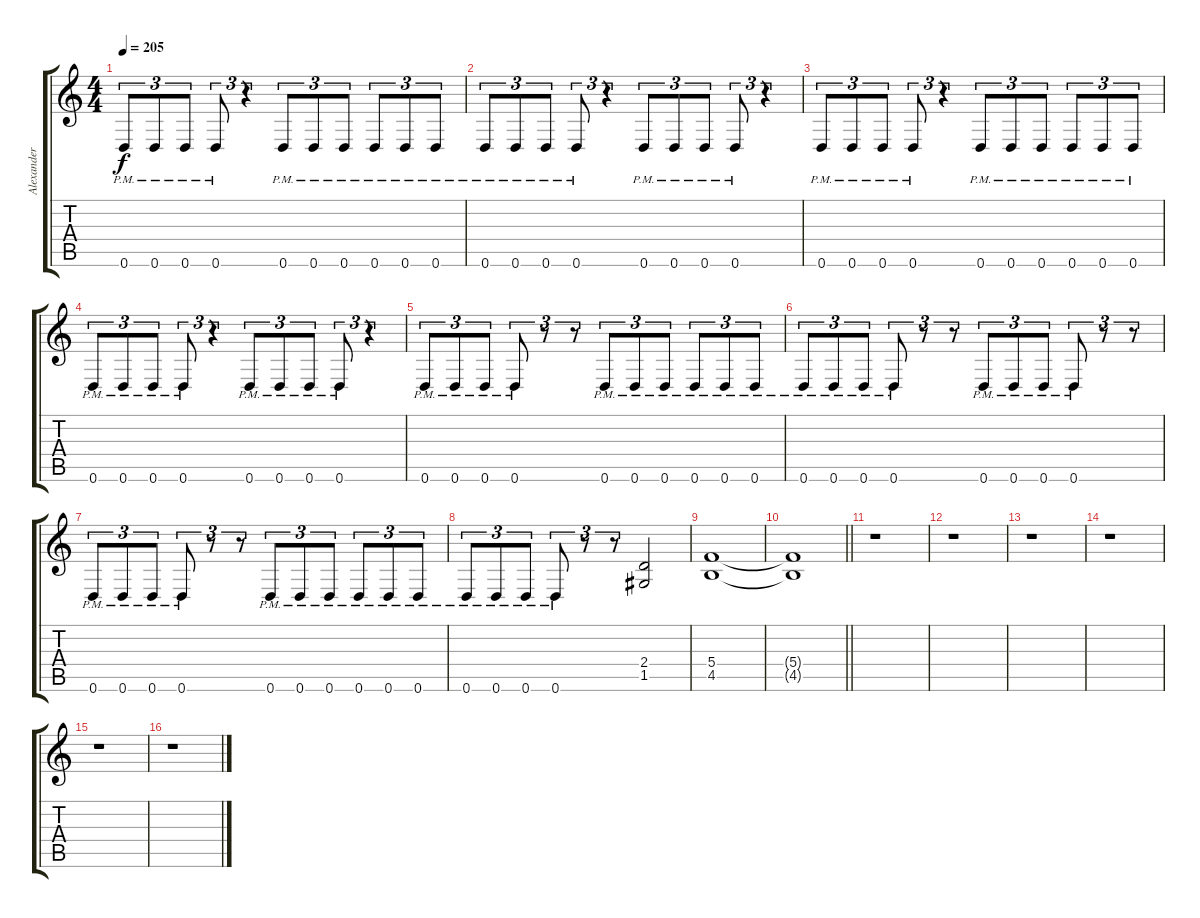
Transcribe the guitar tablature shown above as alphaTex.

\track ("Alexander Kuoppala" "Alexander ") {instrument distortionguitar}
\staff {score tabs}
\tuning (D4 A3 F3 C3 G2 D2) {hide}
\ts (4 4)
\tempo 205
\clef g2
\ks c
0.6{pm}.8{tu (3 2) dy f} 0.6{pm}.8{tu (3 2)} 0.6{pm}.8{tu (3 2)} 0.6{pm}.8{tu (3 2)} r.4{tu (3 2)} 0.6{pm}.8{tu (3 2)} 0.6{pm}.8{tu (3 2)} 0.6{pm}.8{tu (3 2)} 0.6{pm}.8{tu (3 2)} 0.6{pm}.8{tu (3 2)} 0.6{pm}.8{tu (3 2)} |
0.6{pm}.8{tu (3 2)} 0.6{pm}.8{tu (3 2)} 0.6{pm}.8{tu (3 2)} 0.6{pm}.8{tu (3 2)} r.4{tu (3 2)} 0.6{pm}.8{tu (3 2)} 0.6{pm}.8{tu (3 2)} 0.6{pm}.8{tu (3 2)} 0.6{pm}.8{tu (3 2)} r.4{tu (3 2)} |
0.6{pm}.8{tu (3 2)} 0.6{pm}.8{tu (3 2)} 0.6{pm}.8{tu (3 2)} 0.6{pm}.8{tu (3 2)} r.4{tu (3 2)} 0.6{pm}.8{tu (3 2)} 0.6{pm}.8{tu (3 2)} 0.6{pm}.8{tu (3 2)} 0.6{pm}.8{tu (3 2)} 0.6{pm}.8{tu (3 2)} 0.6{pm}.8{tu (3 2)} |
0.6{pm}.8{tu (3 2)} 0.6{pm}.8{tu (3 2)} 0.6{pm}.8{tu (3 2)} 0.6{pm}.8{tu (3 2)} r.4{tu (3 2)} 0.6{pm}.8{tu (3 2)} 0.6{pm}.8{tu (3 2)} 0.6{pm}.8{tu (3 2)} 0.6{pm}.8{tu (3 2)} r.4{tu (3 2)} |
0.6{pm}.8{tu (3 2)} 0.6{pm}.8{tu (3 2)} 0.6{pm}.8{tu (3 2)} 0.6{pm}.8{tu (3 2)} r.8{tu (3 2)} r.8{tu (3 2)} 0.6{pm}.8{tu (3 2)} 0.6{pm}.8{tu (3 2)} 0.6{pm}.8{tu (3 2)} 0.6{pm}.8{tu (3 2)} 0.6{pm}.8{tu (3 2)} 0.6{pm}.8{tu (3 2)} |
0.6{pm}.8{tu (3 2)} 0.6{pm}.8{tu (3 2)} 0.6{pm}.8{tu (3 2)} 0.6{pm}.8{tu (3 2)} r.8{tu (3 2)} r.8{tu (3 2)} 0.6{pm}.8{tu (3 2)} 0.6{pm}.8{tu (3 2)} 0.6{pm}.8{tu (3 2)} 0.6{pm}.8{tu (3 2)} r.8{tu (3 2)} r.8{tu (3 2)} |
0.6{pm}.8{tu (3 2)} 0.6{pm}.8{tu (3 2)} 0.6{pm}.8{tu (3 2)} 0.6{pm}.8{tu (3 2)} r.8{tu (3 2)} r.8{tu (3 2)} 0.6{pm}.8{tu (3 2)} 0.6{pm}.8{tu (3 2)} 0.6{pm}.8{tu (3 2)} 0.6{pm}.8{tu (3 2)} 0.6{pm}.8{tu (3 2)} 0.6{pm}.8{tu (3 2)} |
0.6{pm}.8{tu (3 2)} 0.6{pm}.8{tu (3 2)} 0.6{pm}.8{tu (3 2)} 0.6{pm}.8{tu (3 2)} r.8{tu (3 2)} r.8{tu (3 2)} (2.4 1.5).2 |
(5.4 4.5).1 |
\barLineRight lightlight
(5.4{t} 4.5{t}).1 |
r.1 |
r.1 |
r.1 |
r.1 |
r.1 |
r.1
